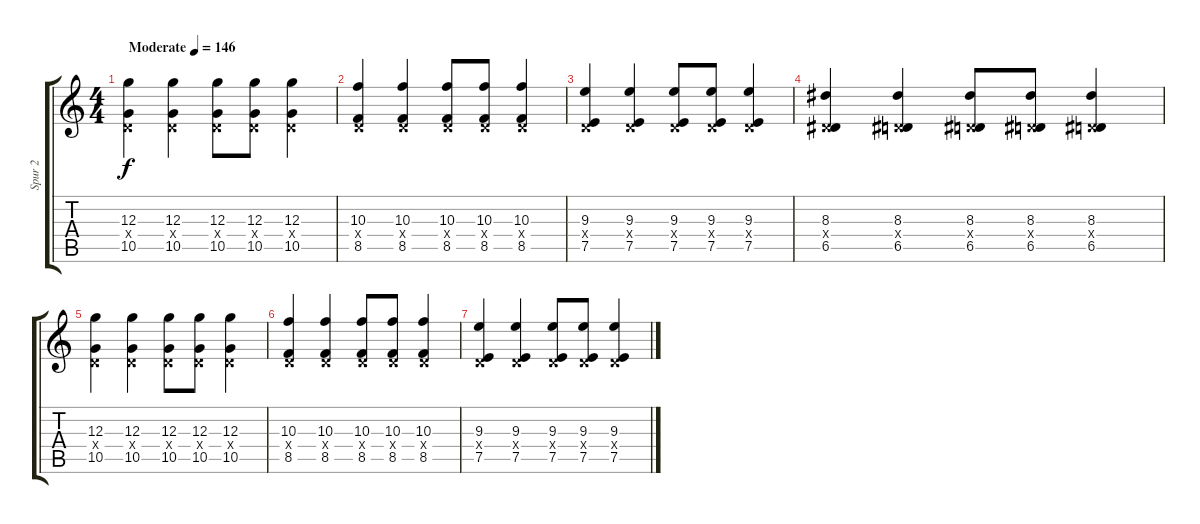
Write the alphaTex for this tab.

\track ("Spur 2" "Spur 2") {instrument distortionguitar}
\staff {score tabs}
\tuning (E4 B3 G3 D3 A2 E2) {hide}
\ts (4 4)
\tempo (146 "Moderate")
\clef g2
\ks c
(12.3 0.4{x} 10.5).4{dy f instrument distortionguitar} (12.3 0.4{x} 10.5).4 (12.3 0.4{x} 10.5).8 (12.3 0.4{x} 10.5).8 (12.3 0.4{x} 10.5).4 |
(10.3 0.4{x} 8.5).4 (10.3 0.4{x} 8.5).4 (10.3 0.4{x} 8.5).8 (10.3 0.4{x} 8.5).8 (10.3 0.4{x} 8.5).4 |
(9.3 0.4{x} 7.5).4 (9.3 0.4{x} 7.5).4 (9.3 0.4{x} 7.5).8 (9.3 0.4{x} 7.5).8 (9.3 0.4{x} 7.5).4 |
(8.3 0.4{x} 6.5).4 (8.3 0.4{x} 6.5).4 (8.3 0.4{x} 6.5).8 (8.3 0.4{x} 6.5).8 (8.3 0.4{x} 6.5).4 |
(12.3 0.4{x} 10.5).4 (12.3 0.4{x} 10.5).4 (12.3 0.4{x} 10.5).8 (12.3 0.4{x} 10.5).8 (12.3 0.4{x} 10.5).4 |
(10.3 0.4{x} 8.5).4 (10.3 0.4{x} 8.5).4 (10.3 0.4{x} 8.5).8 (10.3 0.4{x} 8.5).8 (10.3 0.4{x} 8.5).4 |
(9.3 0.4{x} 7.5).4 (9.3 0.4{x} 7.5).4 (9.3 0.4{x} 7.5).8 (9.3 0.4{x} 7.5).8 (9.3 0.4{x} 7.5).4
